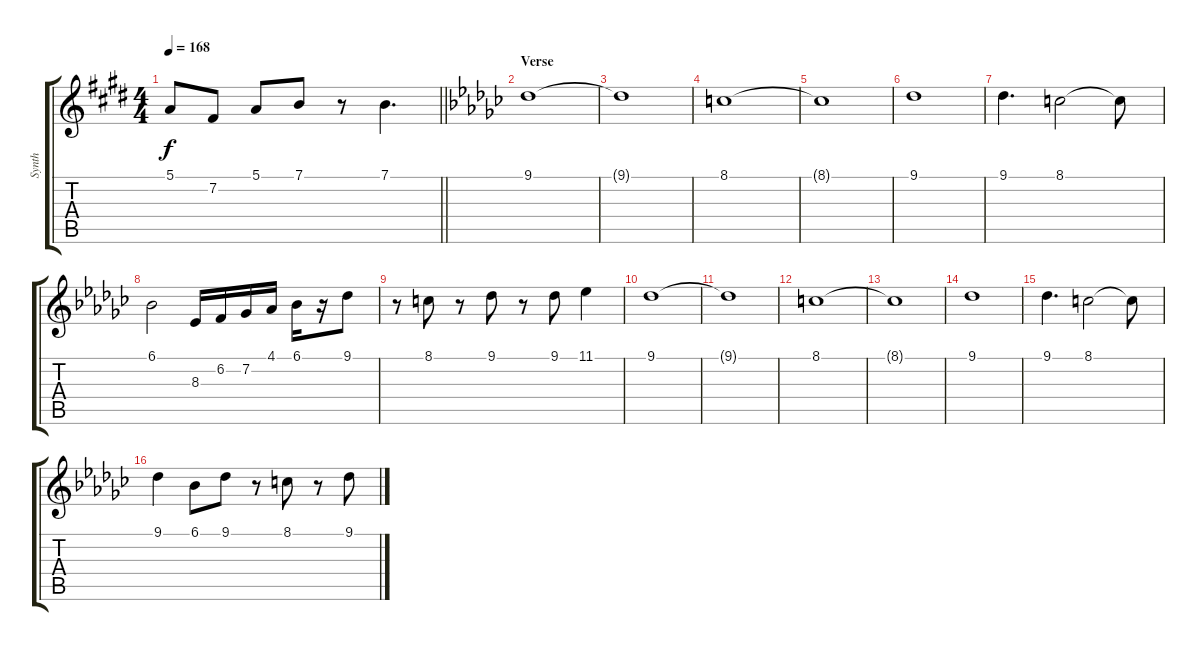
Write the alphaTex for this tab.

\track ("Synth" "Synth") {instrument tremolostrings}
\staff {score tabs}
\tuning (E4 B3 G3 D3 A2 E2) {hide}
\ts (4 4)
\tempo 168
\clef g2
\barLineRight lightlight
\ks e
5.1{t}.8{dy f} 7.2.8 5.1.8 7.1.8 r.8 7.1.4{d} |
\section ("" "Verse")
\ks gb
9.1.1 |
9.1{t}.1 |
8.1.1 |
8.1{t}.1 |
9.1.1 |
9.1.4{d} 8.1.2 8.1{t}.8 |
6.1.2 8.3.16 6.2.16 7.2.16 4.1.16 6.1.16 r.16 9.1.8 |
r.8 8.1.8 r.8 9.1.8 r.8 9.1.8 11.1.4 |
9.1.1 |
9.1{t}.1 |
8.1.1 |
8.1{t}.1 |
9.1.1 |
9.1.4{d} 8.1.2 8.1{t}.8 |
9.1.4 6.1.8 9.1.8 r.8 8.1.8 r.8 9.1.8
